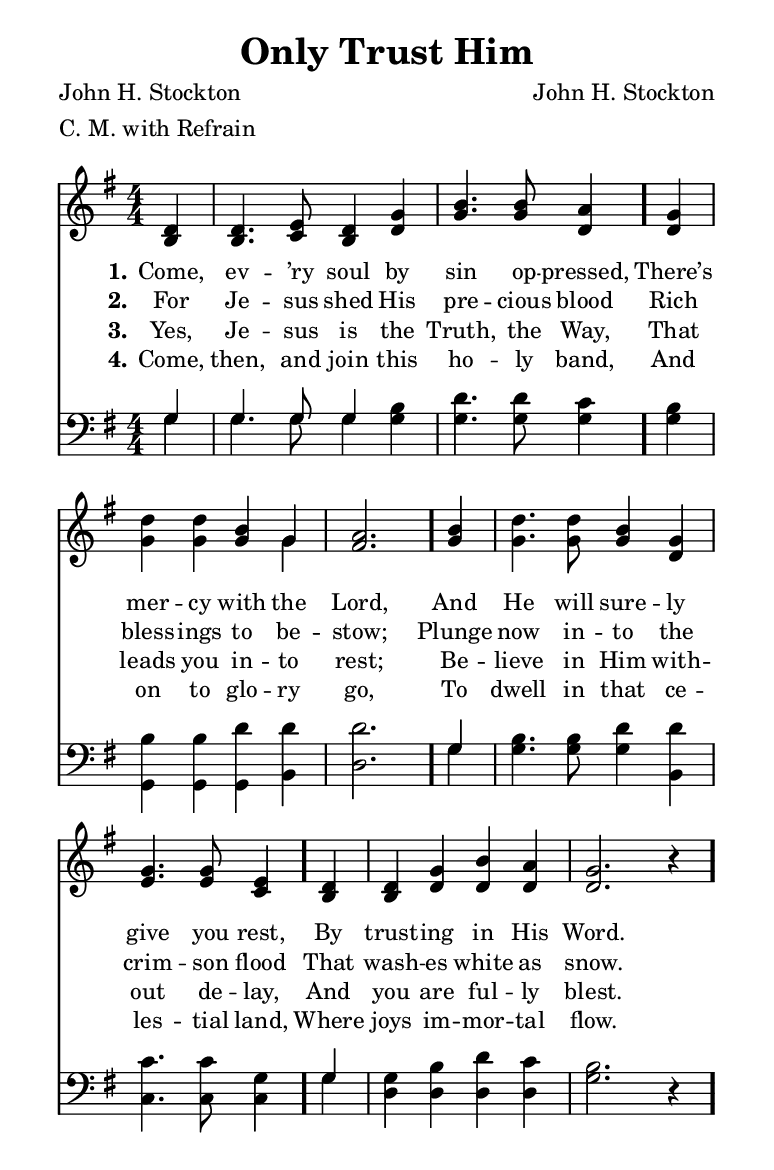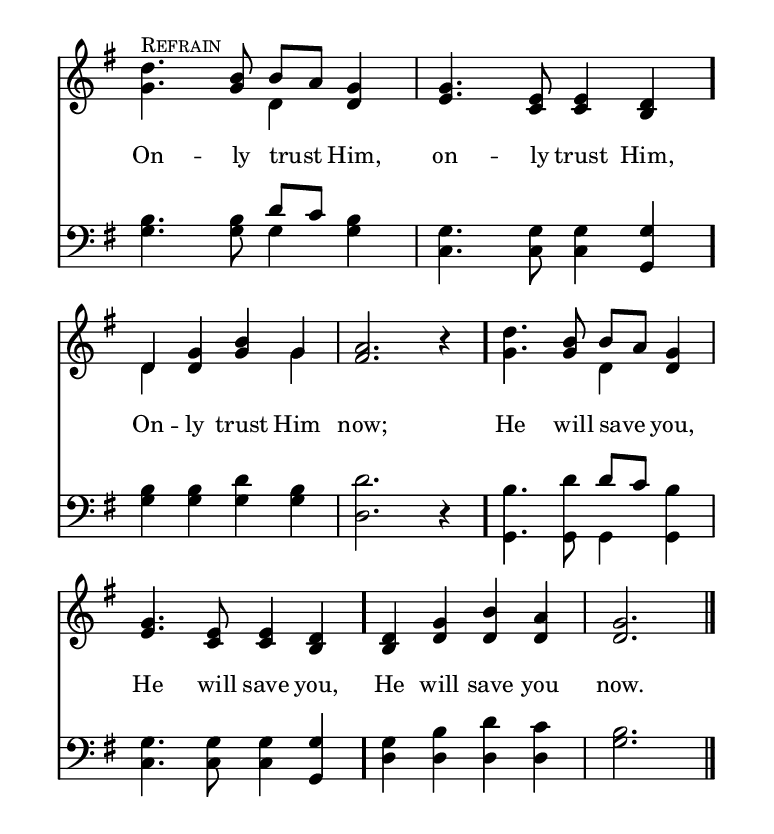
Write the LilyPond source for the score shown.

\include "common/global.ily"
\paper {
  \include "common/paper.ily"
}

\header{
  %gospel
  hymnnumber = "29"
  title = "Only Trust Him"
  tunename = ""
  meter = "C. M. with Refrain"
  poet = "John H. Stockton"
  composer = "John H. Stockton"
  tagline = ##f
}

% for fermata in MIDI
ta = { \tempo 4=90 }
tb = { \tempo 4=45 }

patternAA = { c4 | c4. c8 c4 c4 | c4. c8 c4 }

patternBA = { c4 | c4 c4 c4 c4 | c2. }
patternBB = { c4 | c4 c4 c4 c4 | c2. c4 }

patternCA = { c4. c8 c8[ c8] c4 | c4. c8 c4 c4 }
patternCB = { c4. c8 c4      c4 | c4. c8 c4 c4 }

patternDA = { c4 c4 c4 c4 | c2. c4 }

global = {
  \include "common/overrides.ily"
  \override Staff.TimeSignature.style = #'numbered
  \time 4/4
  \override Score.MetronomeMark.transparent = ##t % hide all fermata changes too
  \ta
  \key g \major
  \partial 4
  \autoBeamOff
}

notesSoprano = {
\global
\relative c' {

  \changePitch \patternAA { d | d e d g  | b b a }
  \changePitch \patternBA { g | d' d b g | a     }
  \changePitch \patternAA { b | d d b g  | g g e }
  \changePitch \patternBB { d | d g b a  | g r   }

  << s^\markup { \small \caps "Refrain" }
  \changePitch \patternCA { d' b b a g | g e e d } >>
  \changePitch \patternDA { d g b g    | a r     }
  \changePitch \patternCA { d b b a g  | g e e d }
  \changePitch \patternDA { d g b a    | g       }

  \bar "|."

}
}

notesAlto = {
\global
\relative e' {

  \changePitch \patternAA { b | b c b d | g g d }
  \changePitch \patternBA { d | g g g g | fis   }
  \changePitch \patternAA { g | g g g d | e e c }
  \changePitch \patternBB { b | b d d d | d r   }

  \changePitch \patternCB { g g d d | e c c b }
  \changePitch \patternDA { d d g g | fis r   }
  \changePitch \patternCB { g g d d | e c c b }
  \changePitch \patternDA { b d d d | d       }

}
}

notesTenor = {
\global
\relative a {

  \changePitch \patternAA { g  | g g g b | d d c }
  \changePitch \patternBA { b  | b b d d | d     }
  \changePitch \patternAA { g, | b b d d | c c g }
  \changePitch \patternBB { g  | g b d c | b r   }

  \changePitch \patternCA { b b d c b | g g g g }
  \changePitch \patternDA { b b d b   | d r     }
  \changePitch \patternCA { b d d c b | g g g g }
  \changePitch \patternDA { g b d c   | b       }

}
}

notesBass = {
\global
\relative f {

  \changePitch \patternAA { g  | g g g g  | g g g }
  \changePitch \patternBA { g  | g, g g b | d     }
  \changePitch \patternAA { g  | g g g b, | c c c }
  \changePitch \patternBB { g' | d d d d  | g r   }

  \changePitch \patternCB { g g g g  | c, c c g }
  \changePitch \patternDA { g' g g g | d r      }
  \changePitch \patternCB { g, g g g | c c c g  }
  \changePitch \patternDA { d' d d d | g        }

}
}

Refrain = \lyricmode {

On -- ly trust Him, on -- ly trust Him, \bar "."
On -- ly trust Him now; \bar "." \eogbreak
He will save you, He will save you, \bar "."
He will save you now. \bar "." \eogbreak

}

wordsA = \lyricmode {
\set stanza = "1."

Come, ev -- ’ry soul by sin op -- pressed, \bar "."
There’s mer -- cy with the Lord, \bar "." \eogbreak
And He will sure -- ly give you rest, \bar "."
By trust -- ing in His Word. \bar "." \eogbreak

}

wordsB = \lyricmode {
\set stanza = "2."

For Je -- sus shed His pre -- cious blood
Rich bless -- ings to be -- stow;
Plunge now in -- to the crim -- son flood
That wash -- es white as snow.

\Refrain

}

wordsC = \lyricmode {
\set stanza = "3."

Yes, Je -- sus is the Truth, the Way,
That leads you in -- to rest;
Be -- lieve in Him with -- out de -- lay,
And you are ful -- ly blest.

}

wordsD = \lyricmode {
\set stanza = "4."

Come, then, and join this ho -- ly band,
And on to glo -- ry go,
To dwell in that ce -- les -- tial land,
Where joys im -- mor -- tal flow.

}

\score {
  \context ChoirStaff <<
    \context Staff = upper <<
      \set Staff.autoBeaming = ##f
      \set ChoirStaff.systemStartDelimiter = #'SystemStartBar
      \set ChoirStaff.printPartCombineTexts = ##f
      \partcombine #'(2 . 11) \notesSoprano \notesAlto
      \context NullVoice = sopranos { \voiceOne << \notesSoprano >> }
      \context Lyrics = one   \lyricsto sopranos \wordsA
      \context Lyrics = two   \lyricsto sopranos \wordsB
      \context Lyrics = three \lyricsto sopranos \wordsC
      \context Lyrics = four  \lyricsto sopranos \wordsD
      %\context Lyrics = five  \lyricsto sopranos \wordsE
    >>
    \context Staff = men <<
      \set Staff.autoBeaming = ##f
      \clef bass
      \set ChoirStaff.printPartCombineTexts = ##f
      \partcombine #'(2 . 11) \notesTenor \notesBass
    >>
  >>
  \layout {
    \include "common/layout.ily"
  }
  #(cond ((ly:get-option 'eog-midi-permitted) #{ \midi{
    \include "common/midi.ily"
  } #}))
}

\version "2.19.49"  % necessary for upgrading to future LilyPond versions.

% vi:set et ts=2 sw=2 ai nocindent syntax=lilypond:
